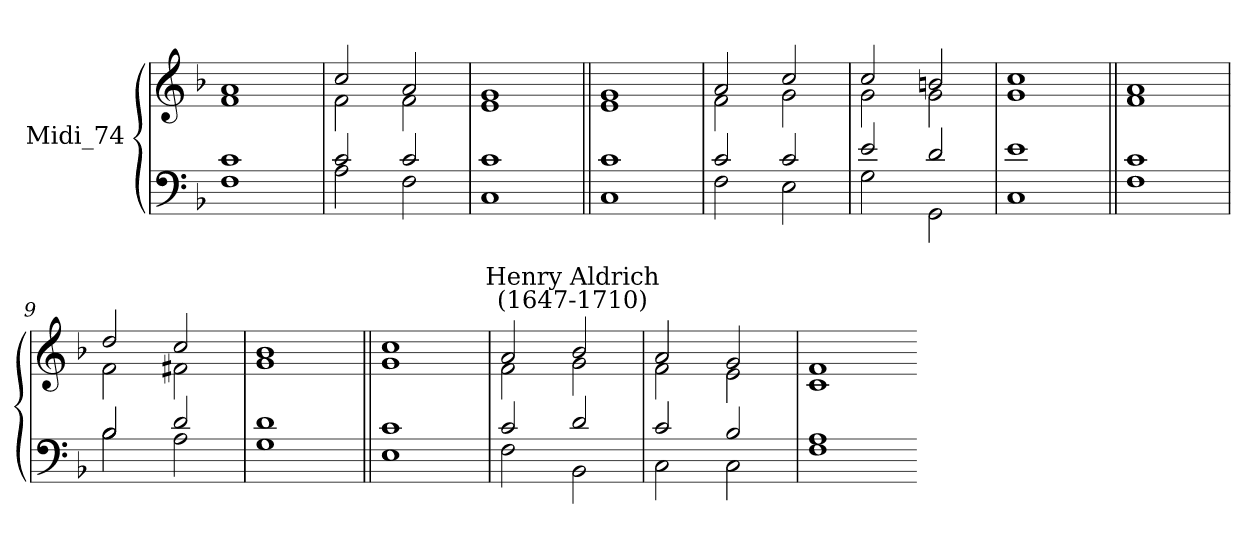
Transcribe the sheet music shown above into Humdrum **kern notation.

**kern	**kern
*part2	*part1
*staff2	*staff1
*I"Midi_74	*
*clefF4	*clefG2
*k[b-]	*k[b-]
*F:	*F:
=1	=1
*^	*^
1c/	1F\	1a/	1f\
=2	=2	=2	=2
2c/	2A\	2cc/	2f\
2c/	2F\	2a/	2f\
=3	=3	=3	=3
1c/	1C\	1g/	1e\
=4||	=4||	=4||	=4||
1c/	1C\	1g/	1e\
=5	=5	=5	=5
2c/	2F\	2a/	2f\
2c/	2E\	2cc/	2g\
=6	=6	=6	=6
2e/	2G\	2cc/	2g\
2d/	2GG\	2bn/	2g\
=7	=7	=7	=7
1e/	1C\	1cc/	1g\
=8||	=8||	=8||	=8||
1c/	1F\	1a/	1f\
=9	=9	=9	=9
2B-/	2B-\	2dd/	2f\
2d/	2A\	2cc/	2f#X\
=10	=10	=10	=10
1d/	1G\	1b-/	1g\
=11||	=11||	=11||	=11||
1c/	1E\	1cc/	1g\
=12	=12	=12	=12
2c/	2F\	2a/	2f\
!	!	!LO:TX:a:cj:t=Henry Aldrich\n(1647-1710)	!
2d/	2BB-\	2b-/	2g\
=13	=13	=13	=13
2c/	2C\	2a/	2f\
2B-/	2C\	2g/	2e\
=14	=14	=14	=14
1A/	1F\	1f/	1c\
*v	*v	*	*
*	*v	*v
=-	=-
*-	*-
